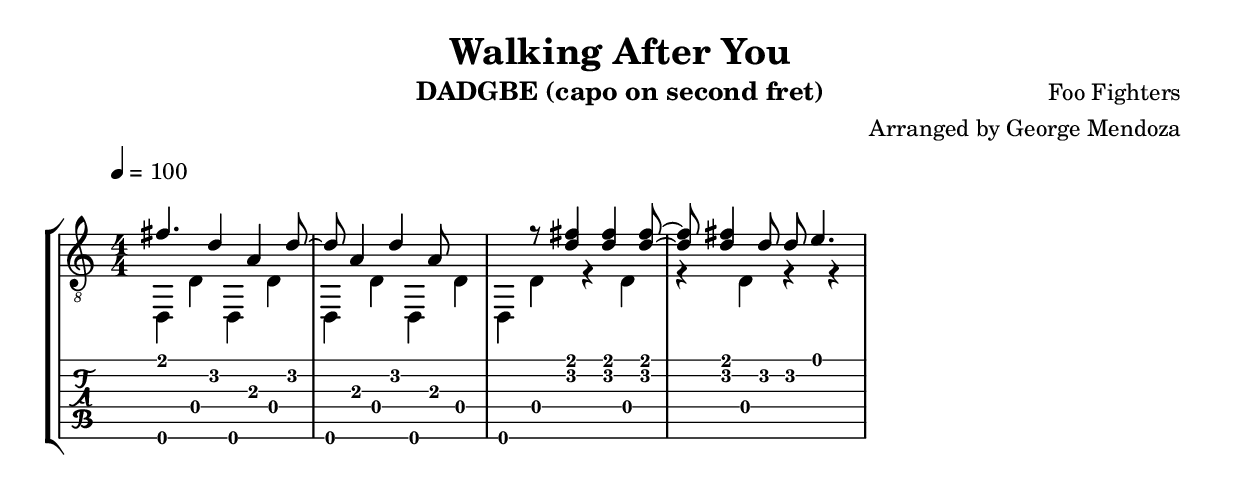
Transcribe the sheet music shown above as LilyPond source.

\version "2.14.2"
\include "english.ly"

\paper {
 indent = #0
}

\header {
  title = "Walking After You"
  composer = "Foo Fighters"
  arranger = "Arranged by George Mendoza"
  instrument = "DADGBE (capo on second fret)"
}

%-----------------------------------------------------------------------
% Chord Sets


%-----------------------------------------------------------------------
% Bars

vOneBarTabOneScoreOneLineOneBarOne = {  <fs'\1>4. <d'\2>4 <a\3>4 <d'~\2>8  }
vTwoBarTabOneScoreOneLineOneBarOne = {  <d,\6>4 <d\4>4 <d,\6>4 <d\4>4  }
cBarTabOneScoreOneLineOneBarOne = {   }

vOneBarTabOneScoreOneLineOneBarTwo = {  <d'\2>8 <a\3>4 <d'\2>4 <a\3>8 \skip 4  }
vTwoBarTabOneScoreOneLineOneBarTwo = {  <d,\6>4 <d\4>4 <d,\6>4 <d\4>4  }
cBarTabOneScoreOneLineOneBarTwo = {   }

vOneBarTabOneScoreOneLineTwoBarOne = {  \skip 4 r8 <d'\2 fs'\1 >4 <d'\2 fs'\1 >4 <d'~\2 fs'~\1 >8  }
vTwoBarTabOneScoreOneLineTwoBarOne = {  <d,\6>4 <d\4>4 r4 <d\4>4  }
cBarTabOneScoreOneLineTwoBarOne = {   }

vOneBarTabOneScoreOneLineTwoBarTwo = {  <d'\2 fs'\1 >8 <d'\2 fs'\1 >4 <d'\2>8 <d'\2>8 <e'\1>4.  }
vTwoBarTabOneScoreOneLineTwoBarTwo = {  r4 <d\4>4 r4 r4  }
cBarTabOneScoreOneLineTwoBarTwo = {   }


%-----------------------------------------------------------------------
% Lines

vOneLineTabOneScoreOneLineOne = { \vOneBarTabOneScoreOneLineOneBarOne \vOneBarTabOneScoreOneLineOneBarTwo  }
vTwoLineTabOneScoreOneLineOne = { \vTwoBarTabOneScoreOneLineOneBarOne \vTwoBarTabOneScoreOneLineOneBarTwo  }
cLineTabOneScoreOneLineOne = { \cBarTabOneScoreOneLineOneBarOne \cBarTabOneScoreOneLineOneBarTwo }

vOneLineTabOneScoreOneLineTwo = { \vOneBarTabOneScoreOneLineTwoBarOne \vOneBarTabOneScoreOneLineTwoBarTwo \break }
vTwoLineTabOneScoreOneLineTwo = { \vTwoBarTabOneScoreOneLineTwoBarOne \vTwoBarTabOneScoreOneLineTwoBarTwo \break }
cLineTabOneScoreOneLineTwo = { \cBarTabOneScoreOneLineTwoBarOne \cBarTabOneScoreOneLineTwoBarTwo }


%-----------------------------------------------------------------------
% Stanzas


%-----------------------------------------------------------------------
% Scores

vOneScoreTabOneScoreOne = { \vOneLineTabOneScoreOneLineOne \vOneLineTabOneScoreOneLineTwo }
vTwoScoreTabOneScoreOne = { \vTwoLineTabOneScoreOneLineOne \vTwoLineTabOneScoreOneLineTwo }
cScoreTabOneScoreOne = { \cLineTabOneScoreOneLineOne \cLineTabOneScoreOneLineTwo }


%-----------------------------------------------------------------------
% Voices

vOne = {
  \transposition d''
  \vOneScoreTabOneScoreOne
}

vTwo = {
  \transposition d'
  \vTwoScoreTabOneScoreOne
}


%-----------------------------------------------------------------------
% Stanza Headings

stanzaHeadings = { 
}

%-----------------------------------------------------------------------
% Chord Headings

chordHeadings = { \cScoreTabOneScoreOne }

%-----------------------------------------------------------------------

\score {
  \new StaffGroup <<
    \new Staff <<
      
      \tempo 4 = 100

      \clef "treble_8"

      \new ChordNames {
        \chordHeadings
      }

      \new Voice \with { \remove Rest_engraver } {
        \stanzaHeadings
      }

      \new Voice {
        
        \voiceOne
        \vOne
      }
      \new Voice {
        
        \voiceTwo
        \vTwo
      }
    >>

    \new TabStaff <<
      \set TabStaff.stringTunings = #guitar-drop-d-tuning
      \new TabVoice {
        \slurUp
        \vOne
      }
      \new TabVoice {
        \slurUp
        \vTwo
      }
    >>
  >>

  \layout {
    \context { \Staff
      \override TimeSignature #'style = #'numbered
      \override StringNumber #'transparent = ##t
    }
    \context { \TabStaff
      \override TimeSignature #'style = #'numbered
    }
    \context { \Voice
      \remove Slur_engraver
    }
    \context { \TabVoice
      \remove Dots_engraver
      \remove Stem_engraver
      \remove Rest_engraver
    }
  }
}

% showLastLength = R1*4
\score {
  \new Staff \with {midiInstrument = #"acoustic guitar (nylon)"} <<
    \tempo 4 = 100

    \clef "treble_8"

    \new Voice {
      \unfoldRepeats {
        \vOne
      }
    }
    \new Voice {
      \unfoldRepeats {
        \vTwo
      }
    }
  >>

  \midi {}
}
